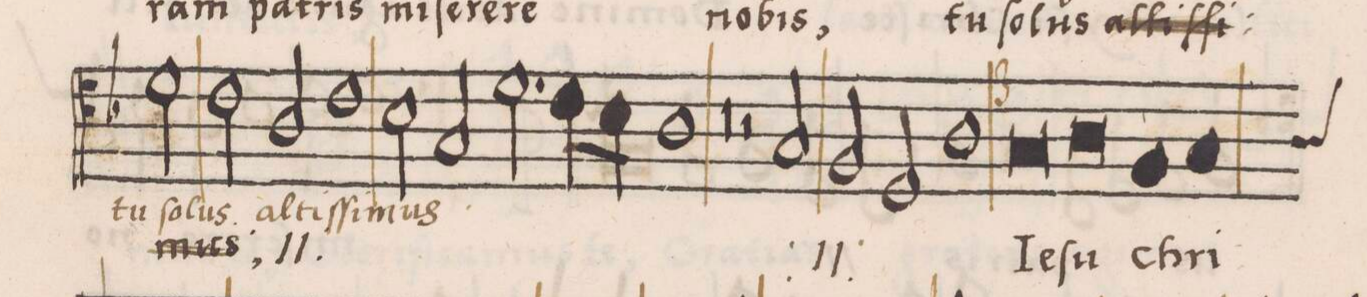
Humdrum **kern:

**kern	**text
*I"ALTVS	*
*clefC4	*
*k[b-]	*
*met(C|)	*
*M2/1	*
2d\	tu-
=83	=83
2c\	-ſo-
2A/	-lus
1c	al-
=84	=84
2B-\	-tiſ-
2G/	-ſi-
2.d\	-mus
8c\L	.
8B-\J	.
=85	=85
1A	.
1r	.
=86	=86
1r	.
2r	.
*	*ij
2G/	al-
=87	=87
2F/	-tiſ-
2D/	-ſi-
1A	-mus
*	*Xij
=88	=88
*col	*
0G	Ie-
=89	=89
0A	-ſu
=90	=90
1F	Chri-
*custos:A	*
1G	.
=91	=91
*-	*-
